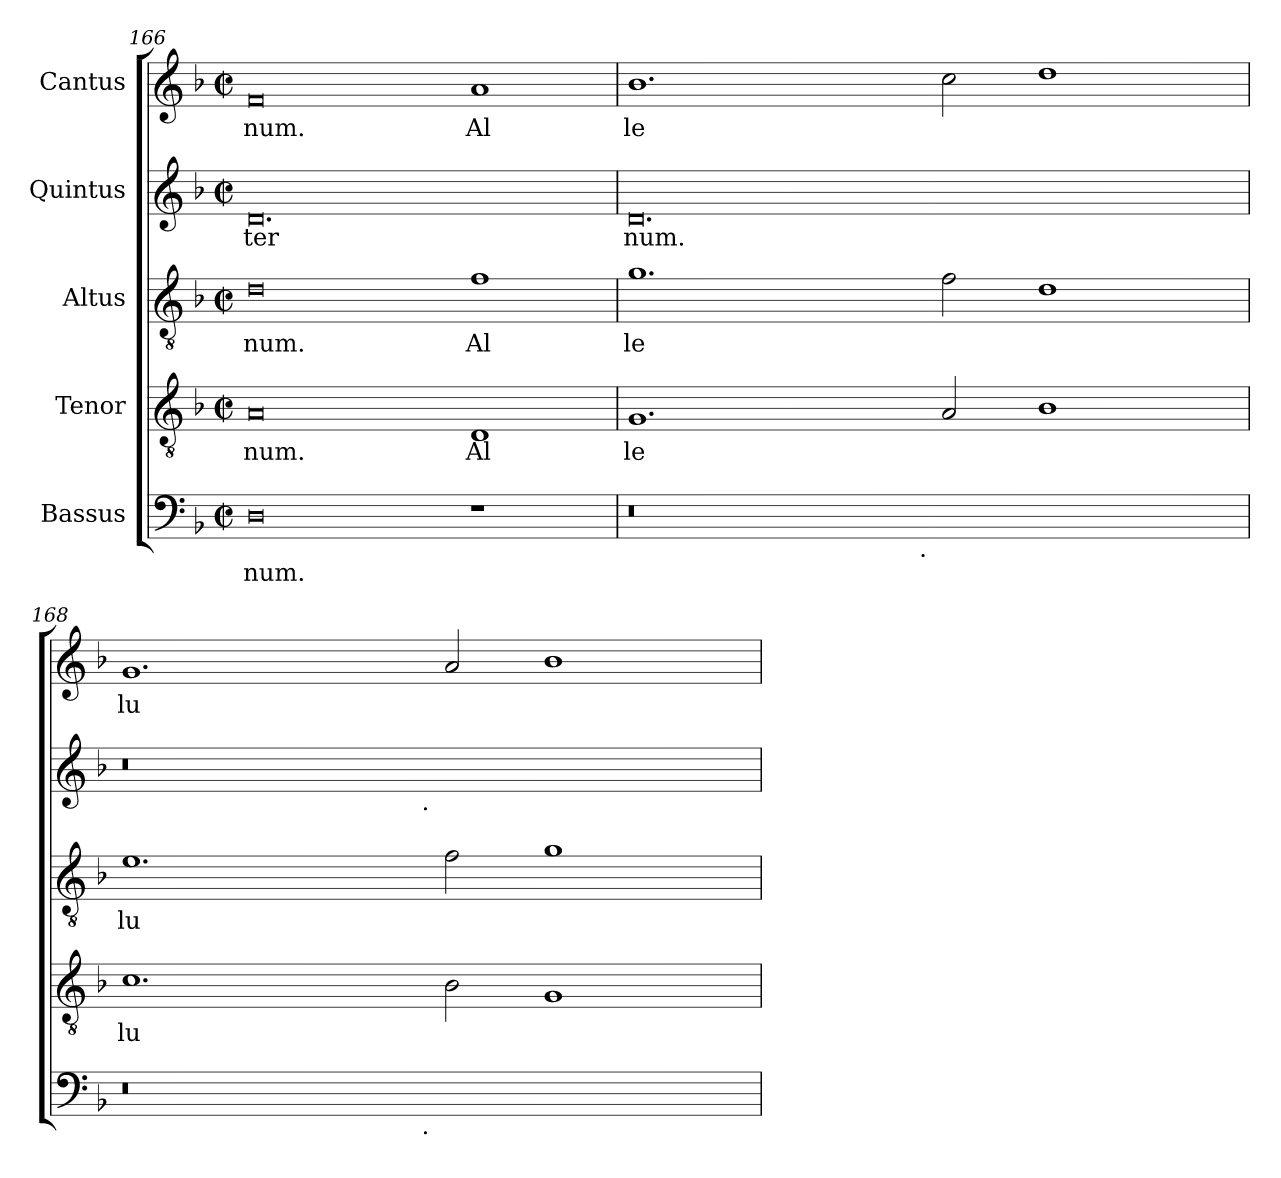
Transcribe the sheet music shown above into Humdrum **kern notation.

**kern	**text	**kern	**text	**kern	**text	**kern	**text	**kern	**text
*part5	*part5	*part4	*part4	*part3	*part3	*part2	*part2	*part1	*part1
*staff5	*staff5	*staff4	*staff4	*staff3	*staff3	*staff2	*staff2	*staff1	*staff1
*I"Bassus	*	*I"Tenor	*	*I"Altus	*	*I"Quintus	*	*I"Cantus	*
!!LO:PB:g=z
*clefF4	*	*clefGv2	*	*clefGv2	*	*clefG2	*	*clefG2	*
*k[b-]	*	*k[b-]	*	*k[b-]	*	*k[b-]	*	*k[b-]	*
*F:	*	*F:	*	*F:	*	*F:	*	*F:	*
*M2/2	*	*M2/2	*	*M2/2	*	*M2/2	*	*M2/2	*
*met(c|)	*	*met(c|)	*	*met(c|)	*	*met(c|)	*	*met(c|)	*
=166	=166	=166	=166	=166	=166	=166	=166	=166	=166
!	!LO:LY:b:cj	!	!LO:LY:b:cj	!	!LO:LY:b:cj	!	!LO:LY:b:cj	!	!LO:LY:b:cj
0D	num.	0A	-num.	0d	-num.	0.d	-ter	0f	num.
!	!	!	!LO:LY:b:cj	!	!LO:LY:b:cj	!	!	!	!LO:LY:b:cj
1r	.	1D	Al	1f	Al	.	.	1a	Al
=167	=167	=167	=167	=167	=167	=167	=167	=167	=167
!	!	!	!LO:LY:b:cj	!	!LO:LY:b:cj	!	!LO:LY:b:cj	!	!LO:LY:b:cj
*^	*	*	*	*	*	*	*	*	*
0.r	1ryy	.	1.G	le	1.g	le	0.d	num.	1.b-	le
.	4ryy	.	.	.	.	.	.	.	.	.
.	8ryy	.	.	.	.	.	.	.	.	.
.	16ryy	.	.	.	.	.	.	.	.	.
.	64ryy	.	.	.	.	.	.	.	.	.
!	!LO:TX:b:t=.	!	!	!	!	!	!	!	!	!
.	1ryy	.	.	.	.	.	.	.	.	.
!	!	!	!	!LO:LY:b:cj	!	!LO:LY:b:cj	!	!	!	!LO:LY:b:cj
.	.	.	2A/	.	2f\	.	.	.	2cc\	.
!	!	!	!	!LO:LY:b:cj	!	!LO:LY:b:cj	!	!	!	!LO:LY:b:cj
.	.	.	1B-	.	1d	.	.	.	1dd	.
.	2ryy	.	.	.	.	.	.	.	.	.
.	32.ryy	.	.	.	.	.	.	.	.	.
=168	=168	=168	=168	=168	=168	=168	=168	=168	=168	=168
!	!	!	!	!LO:LY:b:cj	!	!LO:LY:b:cj	!	!	!	!LO:LY:b:cj
*	*	*	*	*	*	*	*^	*	*	*
0.r	1ryy	.	1.c	lu	1.e	lu	0.r	1ryy	.	1.g	lu
.	4ryy	.	.	.	.	.	.	4ryy	.	.	.
.	8ryy	.	.	.	.	.	.	8ryy	.	.	.
.	16ryy	.	.	.	.	.	.	16ryy	.	.	.
.	64ryy	.	.	.	.	.	.	64ryy	.	.	.
!	!	!	!	!	!	!	!	!LO:TX:b:t=.	!	!	!
!	!LO:TX:b:t=.	!	!	!	!	!	!	!	!	!	!
.	1ryy	.	.	.	.	.	.	1ryy	.	.	.
!	!	!	!	!LO:LY:b:cj	!	!LO:LY:b:cj	!	!	!	!	!LO:LY:b:cj
.	.	.	2B-\	.	2f\	.	.	.	.	2a/	.
!	!	!	!	!LO:LY:b:cj	!	!LO:LY:b:cj	!	!	!	!	!LO:LY:b:cj
.	.	.	1G	.	1g	.	.	.	.	1b-	.
.	2ryy	.	.	.	.	.	.	2ryy	.	.	.
.	32.ryy	.	.	.	.	.	.	32.ryy	.	.	.
*v	*v	*	*	*	*	*	*v	*v	*	*	*
=	=	=	=	=	=	=	=	=	=
*-	*-	*-	*-	*-	*-	*-	*-	*-	*-
